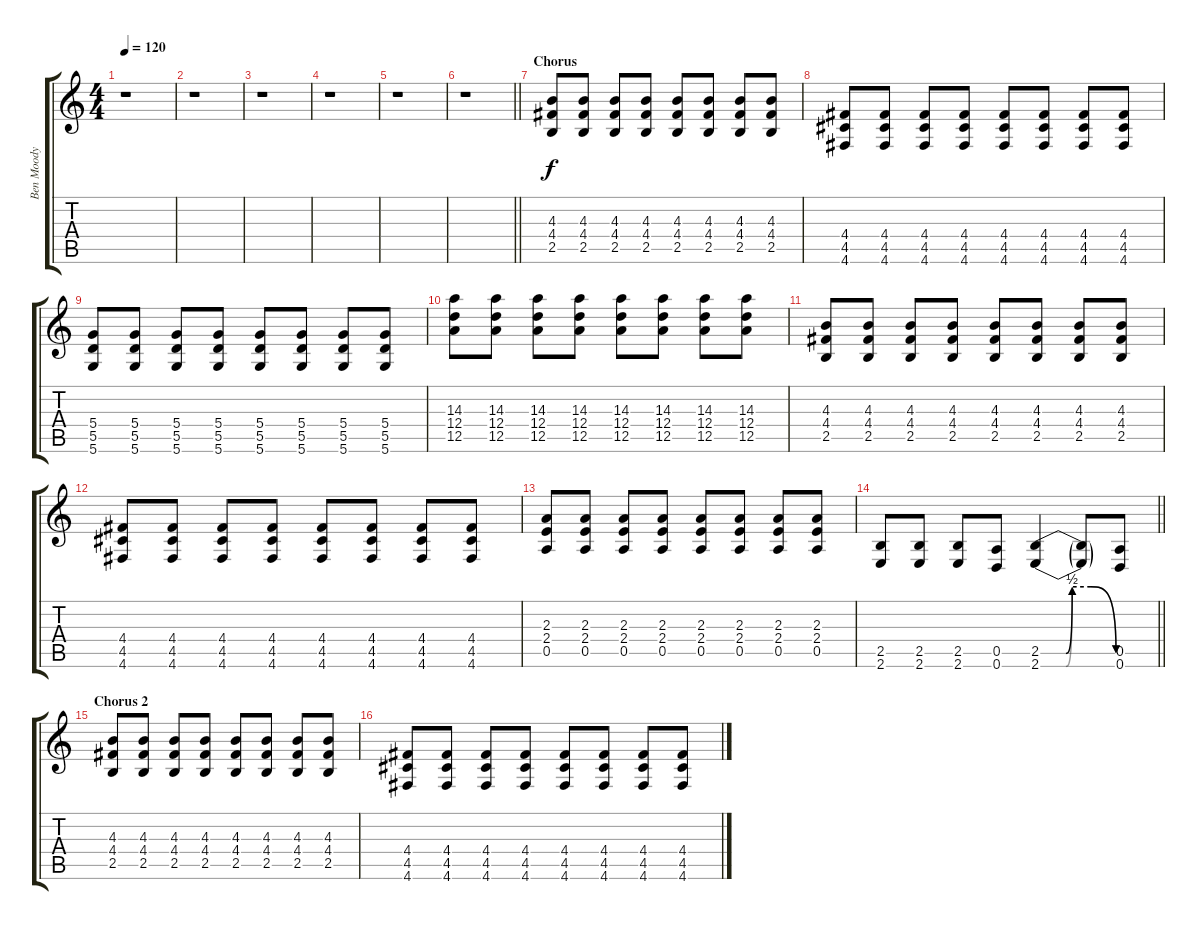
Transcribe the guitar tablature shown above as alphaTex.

\track ("Ben Moody" "Ben Moody") {instrument distortionguitar}
\staff {score tabs}
\tuning (E4 B3 G3 D3 A2 D2) {hide}
\ts (4 4)
\tempo 120
\clef g2
\ks c
r.1{dy f} |
r.1 |
r.1 |
r.1 |
r.1 |
\barLineRight lightlight
r.1 |
\section ("" "Chorus")
(4.3 4.4 2.5).8{volume 16 balance 0} (4.3 4.4 2.5).8 (4.3 4.4 2.5).8 (4.3 4.4 2.5).8 (4.3 4.4 2.5).8 (4.3 4.4 2.5).8 (4.3 4.4 2.5).8 (4.3 4.4 2.5).8 |
(4.4 4.5 4.6).8 (4.4 4.5 4.6).8 (4.4 4.5 4.6).8 (4.4 4.5 4.6).8 (4.4 4.5 4.6).8 (4.4 4.5 4.6).8 (4.4 4.5 4.6).8 (4.4 4.5 4.6).8 |
(5.4 5.5 5.6).8 (5.4 5.5 5.6).8 (5.4 5.5 5.6).8 (5.4 5.5 5.6).8 (5.4 5.5 5.6).8 (5.4 5.5 5.6).8 (5.4 5.5 5.6).8 (5.4 5.5 5.6).8 |
(14.3 12.4 12.5).8 (14.3 12.4 12.5).8 (14.3 12.4 12.5).8 (14.3 12.4 12.5).8 (14.3 12.4 12.5).8 (14.3 12.4 12.5).8 (14.3 12.4 12.5).8 (14.3 12.4 12.5).8 |
(4.3 4.4 2.5).8 (4.3 4.4 2.5).8 (4.3 4.4 2.5).8 (4.3 4.4 2.5).8 (4.3 4.4 2.5).8 (4.3 4.4 2.5).8 (4.3 4.4 2.5).8 (4.3 4.4 2.5).8 |
(4.4 4.5 4.6).8 (4.4 4.5 4.6).8 (4.4 4.5 4.6).8 (4.4 4.5 4.6).8 (4.4 4.5 4.6).8 (4.4 4.5 4.6).8 (4.4 4.5 4.6).8 (4.4 4.5 4.6).8 |
(2.3 2.4 0.5).8 (2.3 2.4 0.5).8 (2.3 2.4 0.5).8 (2.3 2.4 0.5).8 (2.3 2.4 0.5).8 (2.3 2.4 0.5).8 (2.3 2.4 0.5).8 (2.3 2.4 0.5).8 |
\barLineRight lightlight
(2.5 2.6).8 (2.5 2.6).8 (2.5 2.6).8 (0.5 0.6).8 (2.5{be (custom 0 0 20 0 25 2 40 2 60 0)} 2.6{be (custom 0 0 20 0 25 2 40 2 60 0)}).4 (2.5{t} 2.6{t}).8 (0.5 0.6).8 |
\section ("" "Chorus 2")
(4.3 4.4 2.5).8 (4.3 4.4 2.5).8 (4.3 4.4 2.5).8 (4.3 4.4 2.5).8 (4.3 4.4 2.5).8 (4.3 4.4 2.5).8 (4.3 4.4 2.5).8 (4.3 4.4 2.5).8 |
(4.4 4.5 4.6).8 (4.4 4.5 4.6).8 (4.4 4.5 4.6).8 (4.4 4.5 4.6).8 (4.4 4.5 4.6).8 (4.4 4.5 4.6).8 (4.4 4.5 4.6).8 (4.4 4.5 4.6).8
